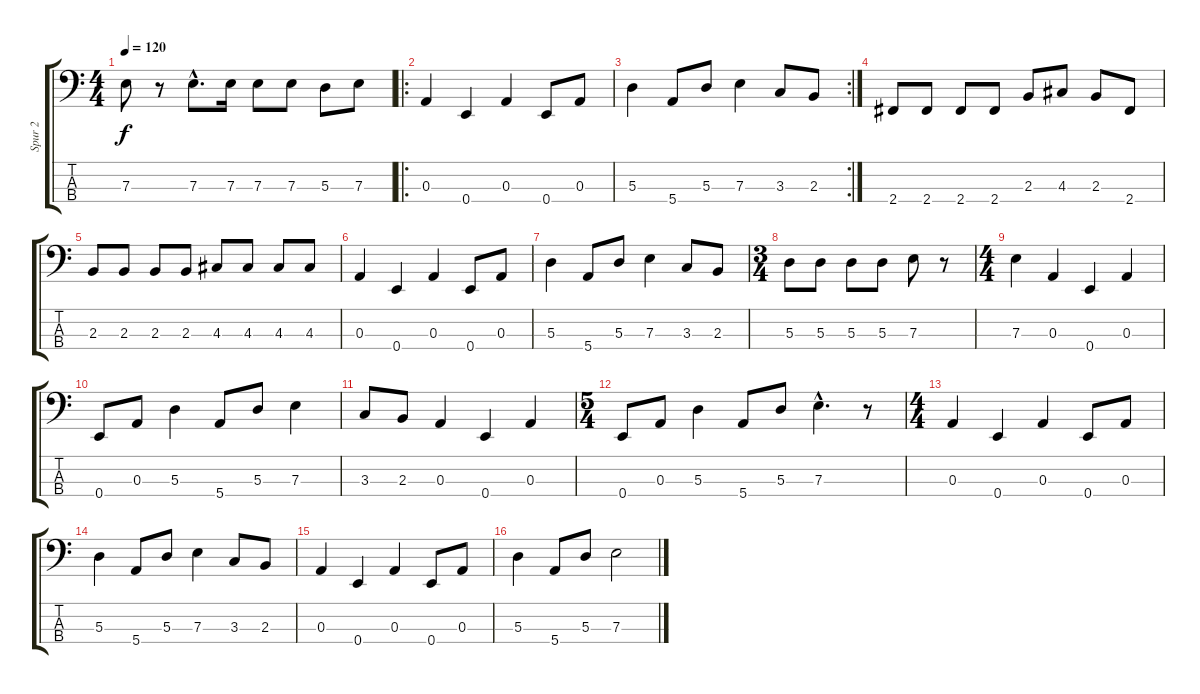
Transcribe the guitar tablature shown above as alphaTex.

\track ("Spur 2" "Spur 2") {instrument electricbassfinger}
\staff {score tabs}
\tuning (G2 D2 A1 E1) {hide}
\ts (4 4)
\tempo 120
\clef f4
\ks c
7.3.8{dy f} r.8 7.3{hac}.8{d} 7.3.16 7.3.8 7.3.8 5.3.8 7.3.8 |
\ro
0.3.4 0.4.4 0.3.4 0.4.8 0.3.8 |
\rc 2
5.3.4 5.4.8 5.3.8 7.3.4 3.3.8 2.3.8 |
2.4.8 2.4.8 2.4.8 2.4.8 2.3.8 4.3.8 2.3.8 2.4.8 |
2.3.8 2.3.8 2.3.8 2.3.8 4.3.8 4.3.8 4.3.8 4.3.8 |
0.3.4 0.4.4 0.3.4 0.4.8 0.3.8 |
5.3.4 5.4.8 5.3.8 7.3.4 3.3.8 2.3.8 |
\ts (3 4)
5.3.8 5.3.8 5.3.8 5.3.8 7.3.8 r.8 |
\ts (4 4)
7.3.4 0.3.4 0.4.4 0.3.4 |
0.4.8 0.3.8 5.3.4 5.4.8 5.3.8 7.3.4 |
3.3.8 2.3.8 0.3.4 0.4.4 0.3.4 |
\ts (5 4)
0.4.8 0.3.8 5.3.4 5.4.8 5.3.8 7.3{hac}.4{d} r.8 |
\ts (4 4)
0.3.4 0.4.4 0.3.4 0.4.8 0.3.8 |
5.3.4 5.4.8 5.3.8 7.3.4 3.3.8 2.3.8 |
0.3.4 0.4.4 0.3.4 0.4.8 0.3.8 |
5.3.4 5.4.8 5.3.8 7.3.2
